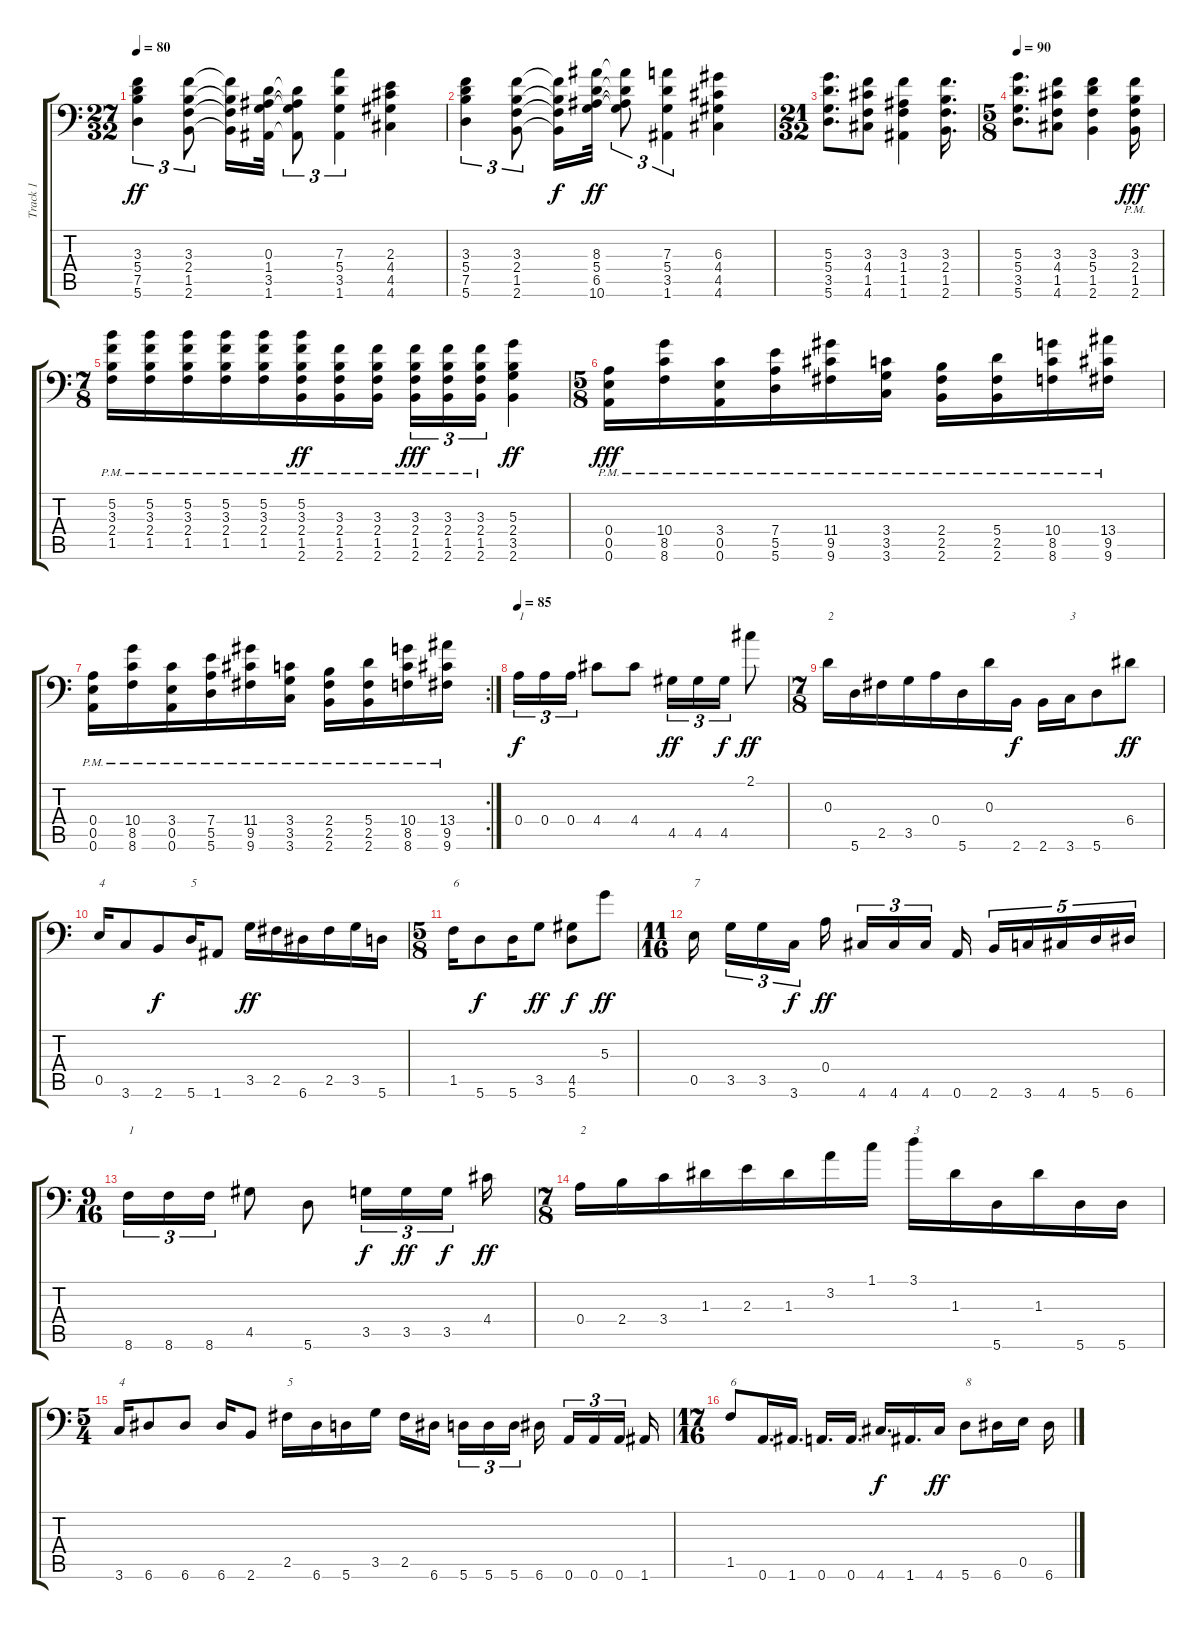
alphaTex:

\track ("Track 1" "Track 1") {instrument distortionguitar}
\staff {score tabs}
\tuning (B3 Gb3 D3 A2 E2 A1) {hide}
\ts (27 32)
\tempo 80
\clef f4
\ks c
(3.3 5.4 7.5 5.6).4{tu (3 2) dy ff} (3.3 2.4 1.5 2.6).8{tu (3 2)} (3.3{t} 2.4{t} 1.5{t} 2.6{t}).16 (0.3 1.4 3.5 1.6).32 (0.3{t} 1.4{t} 3.5{t} 1.6{t}).8{tu (3 2)} (7.3 5.4 3.5 1.6).4{tu (3 2)} (2.3 4.4 4.5 4.6).4 |
(3.3 5.4 7.5 5.6).4{tu (3 2)} (3.3 2.4 1.5 2.6).8{tu (3 2)} (3.3{t} 2.4{t} 1.5{t} 2.6{t}).16{dy f} (8.3 5.4 6.5 10.6).32{dy ff} (8.3{t} 5.4{t} 6.5{t} 10.6{t}).8{tu (3 2)} (7.3 5.4 3.5 1.6).4{tu (3 2)} (6.3 4.4 4.5 4.6).4 |
\ts (21 32)
(5.3 5.4 3.5 5.6).8{d} (3.3 4.4 1.5 4.6).8 (3.3 1.4 1.5 1.6).4 (3.3 2.4 1.5 2.6).16{d} |
\ts (5 8)
\tempo 90
(5.3 5.4 3.5 5.6).8{d} (3.3 4.4 1.5 4.6).8 (3.3 5.4 1.5 2.6).4 (3.3{pm} 2.4{pm} 1.5{pm} 2.6).16{dy fff} |
\ts (7 8)
(5.2{pm} 3.3{pm} 2.4{pm} 1.5{pm}).16 (5.2{pm} 3.3{pm} 2.4{pm} 1.5{pm}).16 (5.2{pm} 3.3{pm} 2.4{pm} 1.5{pm}).16 (5.2{pm} 3.3{pm} 2.4{pm} 1.5{pm}).16 (5.2{pm} 3.3{pm} 2.4{pm} 1.5{pm}).16 (5.2{pm} 3.3{pm} 2.4{pm} 1.5{pm} 2.6).16{dy ff} (3.3{pm} 2.4{pm} 1.5{pm} 2.6{pm}).16 (3.3{pm} 2.4 1.5 2.6).16 (3.3{pm} 2.4{pm} 1.5{pm} 2.6{pm}).16{tu (3 2) dy fff} (3.3{pm} 2.4{pm} 1.5{pm} 2.6{pm}).16{tu (3 2)} (3.3{pm} 2.4{pm} 1.5{pm} 2.6{pm}).16{tu (3 2)} (5.3 2.4 3.5 2.6).4{dy ff} |
\ts (5 8)
(0.4{pm} 0.5{pm} 0.6{pm}).16{txt "" dy fff} (10.4{pm} 8.5{pm} 8.6{pm}).16 (3.4{pm} 0.5{pm} 0.6{pm}).16 (7.4{pm} 5.5{pm} 5.6{pm}).16 (11.4{pm} 9.5{pm} 9.6{pm}).16 (3.4{pm} 3.5{pm} 3.6{pm}).16 (2.4{pm} 2.5{pm} 2.6{pm}).16 (5.4{pm} 2.5{pm} 2.6{pm}).16 (10.4{pm} 8.5{pm} 8.6{pm}).16 (13.4{pm} 9.5{pm} 9.6{pm}).16 |
\rc 2
(0.4{pm} 0.5{pm} 0.6{pm}).16{txt ""} (10.4{pm} 8.5{pm} 8.6{pm}).16 (3.4{pm} 0.5{pm} 0.6{pm}).16 (7.4{pm} 5.5{pm} 5.6{pm}).16 (11.4{pm} 9.5{pm} 9.6{pm}).16 (3.4{pm} 3.5{pm} 3.6{pm}).16 (2.4{pm} 2.5{pm} 2.6{pm}).16 (5.4{pm} 2.5{pm} 2.6{pm}).16 (10.4{pm} 8.5{pm} 8.6{pm}).16 (13.4{pm} 9.5{pm} 9.6{pm}).16 |
\tempo 85
0.4.16{tu (3 2) txt "1" dy f volume 16} 0.4.16{tu (3 2)} 0.4.16{tu (3 2)} 4.4.8 4.4.8 4.5.16{tu (3 2) dy ff} 4.5.16{tu (3 2)} 4.5.16{tu (3 2) dy f} 2.1.8{dy ff} |
\ts (7 8)
0.3.16{txt "2"} 5.6.16 2.5.16 3.5.16 0.4.16 5.6.16 0.3.16 2.6.16{dy f} 2.6.16 3.6.16{txt "3"} 5.6.8 6.4.8{dy ff} |
0.5.16{txt "4"} 3.6.8 2.6.8{dy f} 5.6.16{txt "5"} 1.6.8 3.5.16{dy ff} 2.5.16 6.6.16 2.5.16 3.5.16 5.6.16 |
\ts (5 8)
1.5.16{txt "6"} 5.6.8{dy f} 5.6.16 3.5.8{dy ff} (4.5 5.6).8{dy f} 5.3.8{dy ff} |
\ts (11 16)
0.5.16{txt "7"} 3.5.16{tu (3 2)} 3.5.16{tu (3 2)} 3.6.16{tu (3 2) dy f} 0.4.16{dy ff} 4.6.16{tu (3 2)} 4.6.16{tu (3 2)} 4.6.16{tu (3 2)} 0.6.16 2.6.16{tu (5 4)} 3.6.16{tu (5 4)} 4.6.16{tu (5 4)} 5.6.16{tu (5 4)} 6.6.16{tu (5 4)} |
\ts (9 16)
8.6.16{tu (3 2) txt "1"} 8.6.16{tu (3 2)} 8.6.16{tu (3 2)} 4.5.8 5.6.8 3.5.16{tu (3 2) dy f} 3.5.16{tu (3 2) dy ff} 3.5.16{tu (3 2) dy f beam splitsecondary} 4.4.16{dy ff} |
\ts (7 8)
0.4.16{txt "2"} 2.4.16 3.4.16 1.3.16 2.3.16 1.3.16 3.2.16 1.1.16 3.1.16{txt "3"} 1.3.16 5.6.16 1.3.16 5.6.16 5.6.16 |
\ts (5 4)
3.6.16{txt "4"} 6.6.8 6.6.8 6.6.16 2.6.8 2.5.16{txt "5"} 6.6.16 5.6.16 3.5.16 2.5.16 6.6.16{beam splitsecondary} 5.6.16{tu (3 2)} 5.6.16{tu (3 2)} 5.6.16{tu (3 2)} 6.6.16{beam splitsecondary} 0.6.16{tu (3 2)} 0.6.16{tu (3 2)} 0.6.16{tu (3 2) beam splitsecondary} 1.6.16 |
\ts (17 16)
1.5.8{txt "6"} 0.6.16{d} 1.6.16{d} 0.6.16{d} 0.6.16{d} 4.6.16{d dy f} 1.6.16{d} 4.6.16{dy ff} 5.6.8{txt "8"} 6.6.16 0.5.16 6.6.16
